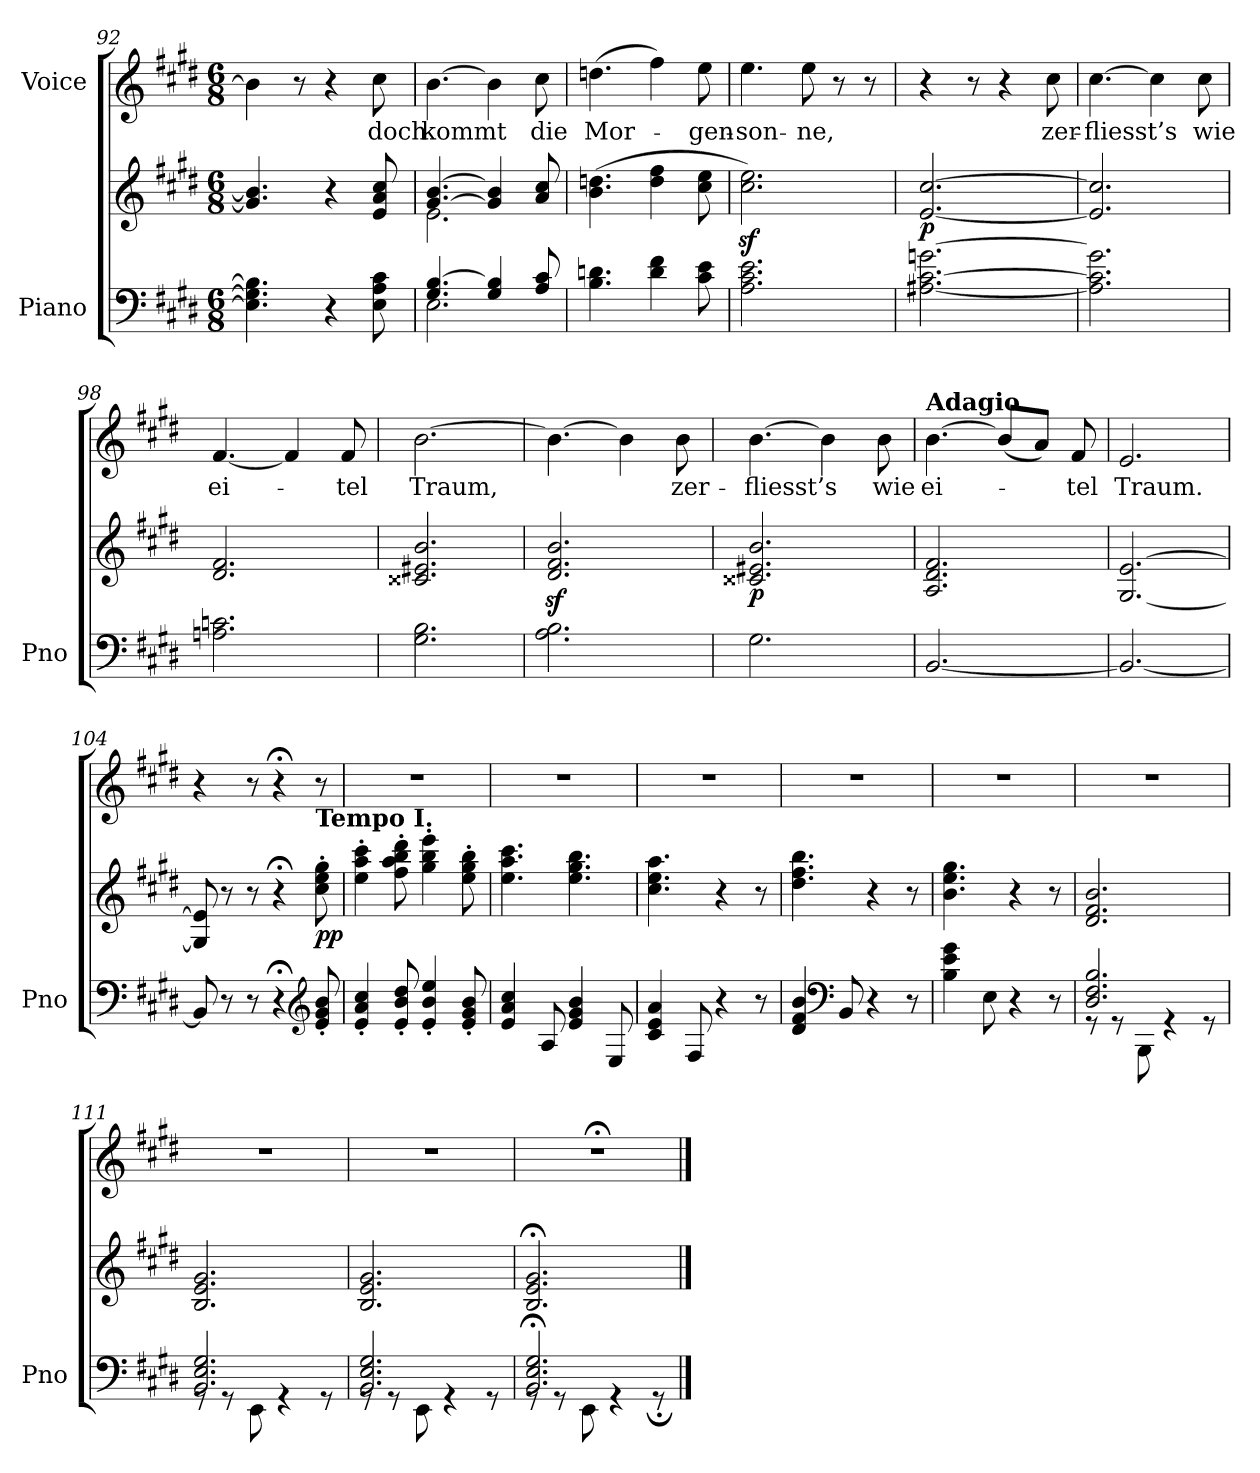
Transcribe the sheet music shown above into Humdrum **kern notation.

**kern	**kern	**dynam	**kern	**text
*part2	*part2	*part2	*part1	*part1
*staff3	*staff2	*staff2/3	*staff1	*staff1
*I"Piano	*	*	*I"Voice	*
*I'Pno	*	*	*	*
*clefF4	*clefG2	*	*clefG2	*
*k[f#c#g#d#]	*k[f#c#g#d#]	*	*k[f#c#g#d#]	*
*M6/8	*M6/8	*	*M6/8	*
=92	=92	=92	=92	=92
4.E\] 4.G#\] 4.B\]	4.g#/] 4.b/]	.	4b\]	.
.	.	.	8r	.
4r	4r	.	4r	.
!	!	!	!	!LO:LY:b
8E\ 8A\ 8c#\	8e/ 8a/ 8cc#/	.	8cc#\	doch
=93	=93	=93	=93	=93
*^	*^	*	*	*
!	!	!	!	!	!	!LO:LY:b
4.G#/ [4.B/	2.E\	[4.g#/ [4.b/	2.e\	.	[4.b\	kommt
4G#/ 4B/]	.	4g#/] 4b/]	.	.	4b\]	.
!	!	!	!	!	!	!LO:LY:b
8A/ 8c#/	.	8a/ 8cc#/	.	.	8cc#\	die
*v	*v	*	*	*	*	*
*	*v	*v	*	*	*
!!LO:LB:g=z
=94	=94	=94	=94	=94
!	!	!	!	!LO:LY:b
4.B\ 4.dn\	(>4.b\ 4.ddn\	.	(>4.ddn\	Mor-
4d\ 4f#\	4dd\ 4ff#\	.	4ff#\)	.
!	!	!	!	!LO:LY:b
8c#\ 8e\	8cc#\ 8ee\	.	8ee\	gen-
=95	=95	=95	=95	=95
!	!	!	!	!LO:LY:b
2.A\ 2.c#\ 2.e\	2.cc#\z< 2.ee\z<)	.	4.ee\	-son-
!	!	!	!	!LO:LY:b
.	.	.	8ee\	-ne,
.	.	.	8r	.
.	.	.	8r	.
=96	=96	=96	=96	=96
!	!	!LO:DY:b	!	!
[2.A#X\ [2.c#\ [2.gn\	[2.e/ [2.cc#/	p	4r	.
.	.	.	8r	.
.	.	.	4r	.
!	!	!	!	!LO:LY:b
.	.	.	8cc#\	zer-
=97	=97	=97	=97	=97
!	!	!	!	!LO:LY:b
2.A#\] 2.c#\] 2.g\]	2.e/] 2.cc#/]	.	[4.cc#\	-fliesst’s
.	.	.	4cc#\]	.
!	!	!	!	!LO:LY:b
.	.	.	8cc#\	wie
=98	=98	=98	=98	=98
!	!	!	!	!LO:LY:b
2.An\ 2.cn\	2.d#/ 2.f#/	.	[4.f#/	ei-
.	.	.	4f#/]	.
!	!	!	!	!LO:LY:b
.	.	.	8f#/	tel
=99	=99	=99	=99	=99
!	!	!	!	!LO:LY:b
2.G#\ 2.B\	2.c##X/ 2.e#X/ 2.b/	.	[2.b\	Traum,
=100	=100	=100	=100	=100
2.A\ 2.B\	2.d#/z< 2.f#/z< 2.b/z<	.	4.b\_	.
.	.	.	4b\]	.
!	!	!	!	!LO:LY:b
.	.	.	8b\	zer-
=101	=101	=101	=101	=101
!	!	!LO:DY:b	!	!LO:LY:b
2.G#\	2.c##X/ 2.e#X/ 2.b/	p	[4.b\	-fliesst’s
.	.	.	4b\]	.
!	!	!	!	!LO:LY:b
.	.	.	8b\	wie
=102	=102	=102	=102	=102
!	!	!	!LO:TX:a:B:t=Adagio	!
!	!	!	!	!LO:LY:b
[2.BB/	2.A/ 2.d#/ 2.f#/	.	[4.b\	ei-
.	.	.	(<8b/L]	.
.	.	.	8a/J)	.
!	!	!	!	!LO:LY:b
.	.	.	8f#/	tel
=103	=103	=103	=103	=103
!	!	!	!	!LO:LY:b
2.BB/_	[2.G#/ [2.e/	.	2.e/	Traum.
!!LO:LB:g=z
=104	=104	=104	=104	=104
8BB/]	8G#/] 8e/]	.	4r	.
8r	8r	.	.	.
8r	8r	.	8r	.
4r;<	4r;<	.	4r;<	.
*clefG2	*	*	*	*
!	!	!	!LO:TX:b:B:t=Tempo I.	!
!	!	!LO:DY:b	!	!
8e/' 8g#/' 8b/'	8cc#\' 8ee\' 8gg#\'	pp	8r	.
=105	=105	=105	=105	=105
4e/' 4a/' 4cc#/'	4ee\' 4aa\' 4ccc#\'	.	2.r	.
8e/' 8b/' 8dd#/'	8ff#\' 8aa\' 8bb\' 8ddd#\'	.	.	.
4e/' 4b/' 4ee/'	4gg#\' 4bb\' 4eee\'	.	.	.
8e/' 8g#/' 8b/'	8ee\' 8gg#\' 8bb\'	.	.	.
=106	=106	=106	=106	=106
4e/ 4a/ 4cc#/	4.ee\ 4.aa\ 4.ccc#\	.	2.r	.
8A/	.	.	.	.
4e/ 4g#/ 4b/	4.ee\ 4.gg#\ 4.bb\	.	.	.
8E/	.	.	.	.
=107	=107	=107	=107	=107
4c#/ 4e/ 4a/	4.cc#\ 4.ee\ 4.aa\	.	2.r	.
8F#/	.	.	.	.
4r	4r	.	.	.
8r	8r	.	.	.
=108	=108	=108	=108	=108
4d#/ 4f#/ 4b/	4.dd#\ 4.ff#\ 4.bb\	.	2.r	.
*clefF4	*	*	*	*
8BB/	.	.	.	.
4r	4r	.	.	.
8r	8r	.	.	.
=109	=109	=109	=109	=109
4B\ 4e\ 4g#\	4.b\ 4.ee\ 4.gg#\	.	2.r	.
8E\	.	.	.	.
4r	4r	.	.	.
8r	8r	.	.	.
=110	=110	=110	=110	=110
*^	*	*	*	*
2.D#/ 2.F#/ 2.B/	8rGG	2.d#/ 2.f#/ 2.b/	.	2.r	.
.	8rGG	.	.	.	.
.	8BBB\	.	.	.	.
.	4rGG	.	.	.	.
.	8rGG	.	.	.	.
=111	=111	=111	=111	=111	=111
2.BB/ 2.E/ 2.G#/	8rGG	2.B/ 2.e/ 2.g#/	.	2.r	.
.	8rGG	.	.	.	.
.	8EE\	.	.	.	.
.	4rGG	.	.	.	.
.	8rGG	.	.	.	.
=112	=112	=112	=112	=112	=112
2.BB/ 2.E/ 2.G#/	8rGG	2.B/ 2.e/ 2.g#/	.	2.r	.
.	8rGG	.	.	.	.
.	8EE\	.	.	.	.
.	4rGG	.	.	.	.
.	8rGG	.	.	.	.
=113	=113	=113	=113	=113	=113
2.BB/;< 2.E/;< 2.G#/;<	8rGG	2.B/;< 2.e/;< 2.g#/;<	.	2.r;<	.
.	8rGG	.	.	.	.
.	8EE\	.	.	.	.
.	4rGG	.	.	.	.
.	8r;GG	.	.	.	.
*v	*v	*	*	*	*
==	==	==	==	==
*-	*-	*-	*-	*-
